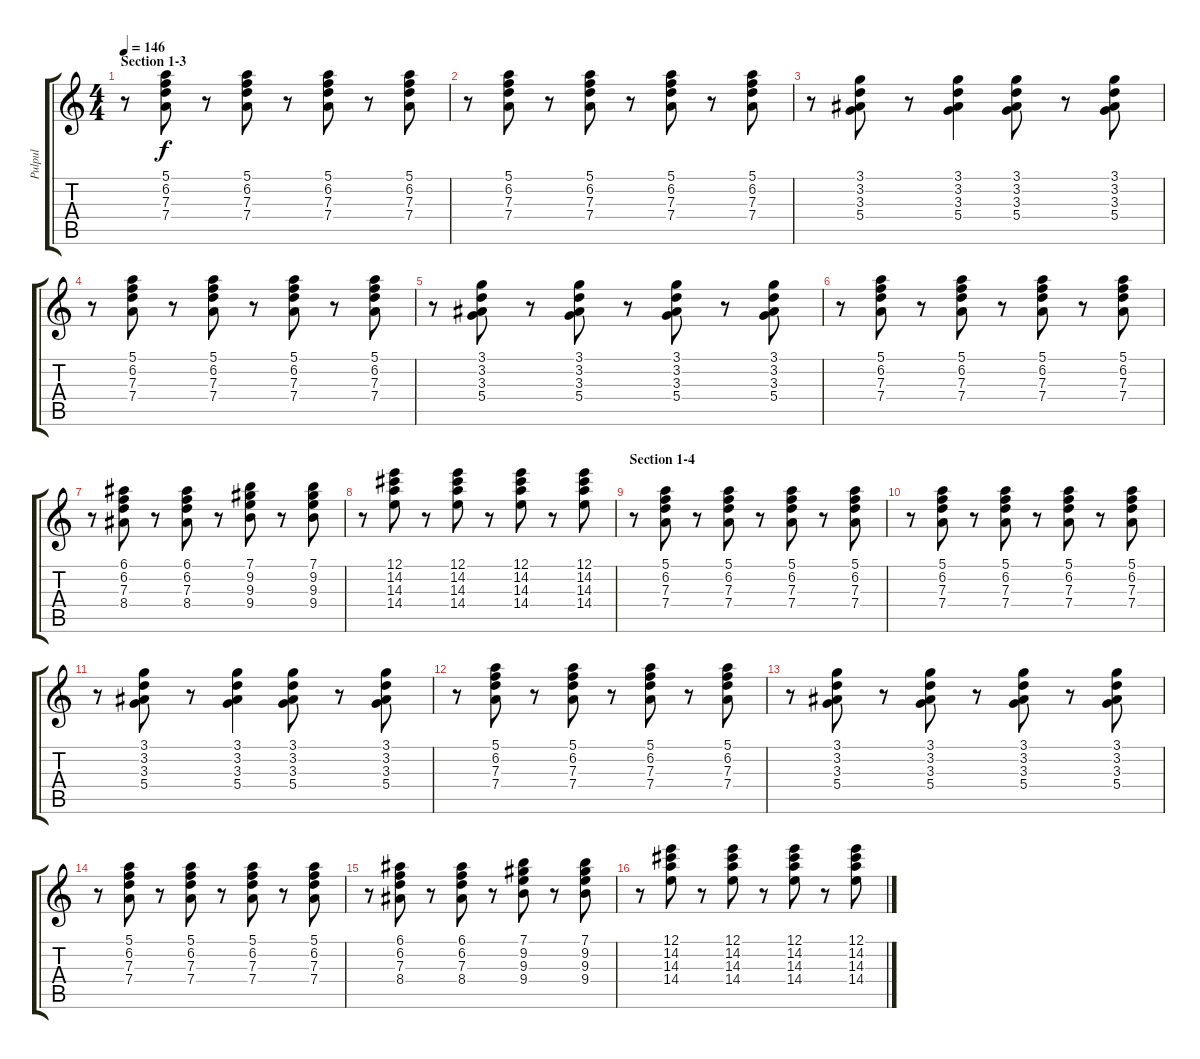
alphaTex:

\track ("Pulpul" "Pulpul") {instrument electricguitarclean}
\staff {score tabs}
\tuning (E4 B3 G3 D3 A2 E2) {hide}
\ts (4 4)
\section ("" "Section 1-3")
\tempo 146
\clef g2
\ks c
r.8{dy f} (5.1 6.2 7.3 7.4).8 r.8 (5.1 6.2 7.3 7.4).8 r.8 (5.1 6.2 7.3 7.4).8 r.8 (5.1 6.2 7.3 7.4).8 |
r.8 (5.1 6.2 7.3 7.4).8 r.8 (5.1 6.2 7.3 7.4).8 r.8 (5.1 6.2 7.3 7.4).8 r.8 (5.1 6.2 7.3 7.4).8 |
r.8 (3.1 3.2 3.3 5.4).8 r.8 (3.1 3.2 3.3 5.4).4 (3.1 3.2 3.3 5.4).8 r.8 (3.1 3.2 3.3 5.4).8 |
r.8 (5.1 6.2 7.3 7.4).8 r.8 (5.1 6.2 7.3 7.4).8 r.8 (5.1 6.2 7.3 7.4).8 r.8 (5.1 6.2 7.3 7.4).8 |
r.8 (3.1 3.2 3.3 5.4).8 r.8 (3.1 3.2 3.3 5.4).8 r.8 (3.1 3.2 3.3 5.4).8 r.8 (3.1 3.2 3.3 5.4).8 |
r.8 (5.1 6.2 7.3 7.4).8 r.8 (5.1 6.2 7.3 7.4).8 r.8 (5.1 6.2 7.3 7.4).8 r.8 (5.1 6.2 7.3 7.4).8 |
r.8 (6.1 6.2 7.3 8.4).8 r.8 (6.1 6.2 7.3 8.4).8 r.8 (7.1 9.2 9.3 9.4).8 r.8 (7.1 9.2 9.3 9.4).8 |
r.8 (12.1 14.2 14.3 14.4).8 r.8 (12.1 14.2 14.3 14.4).8 r.8 (12.1 14.2 14.3 14.4).8 r.8 (12.1 14.2 14.3 14.4).8 |
\section ("" "Section 1-4")
r.8 (5.1 6.2 7.3 7.4).8 r.8 (5.1 6.2 7.3 7.4).8 r.8 (5.1 6.2 7.3 7.4).8 r.8 (5.1 6.2 7.3 7.4).8 |
r.8 (5.1 6.2 7.3 7.4).8 r.8 (5.1 6.2 7.3 7.4).8 r.8 (5.1 6.2 7.3 7.4).8 r.8 (5.1 6.2 7.3 7.4).8 |
r.8 (3.1 3.2 3.3 5.4).8 r.8 (3.1 3.2 3.3 5.4).4 (3.1 3.2 3.3 5.4).8 r.8 (3.1 3.2 3.3 5.4).8 |
r.8 (5.1 6.2 7.3 7.4).8 r.8 (5.1 6.2 7.3 7.4).8 r.8 (5.1 6.2 7.3 7.4).8 r.8 (5.1 6.2 7.3 7.4).8 |
r.8 (3.1 3.2 3.3 5.4).8 r.8 (3.1 3.2 3.3 5.4).8 r.8 (3.1 3.2 3.3 5.4).8 r.8 (3.1 3.2 3.3 5.4).8 |
r.8 (5.1 6.2 7.3 7.4).8 r.8 (5.1 6.2 7.3 7.4).8 r.8 (5.1 6.2 7.3 7.4).8 r.8 (5.1 6.2 7.3 7.4).8 |
r.8 (6.1 6.2 7.3 8.4).8 r.8 (6.1 6.2 7.3 8.4).8 r.8 (7.1 9.2 9.3 9.4).8 r.8 (7.1 9.2 9.3 9.4).8 |
r.8 (12.1 14.2 14.3 14.4).8 r.8 (12.1 14.2 14.3 14.4).8 r.8 (12.1 14.2 14.3 14.4).8 r.8 (12.1 14.2 14.3 14.4).8
